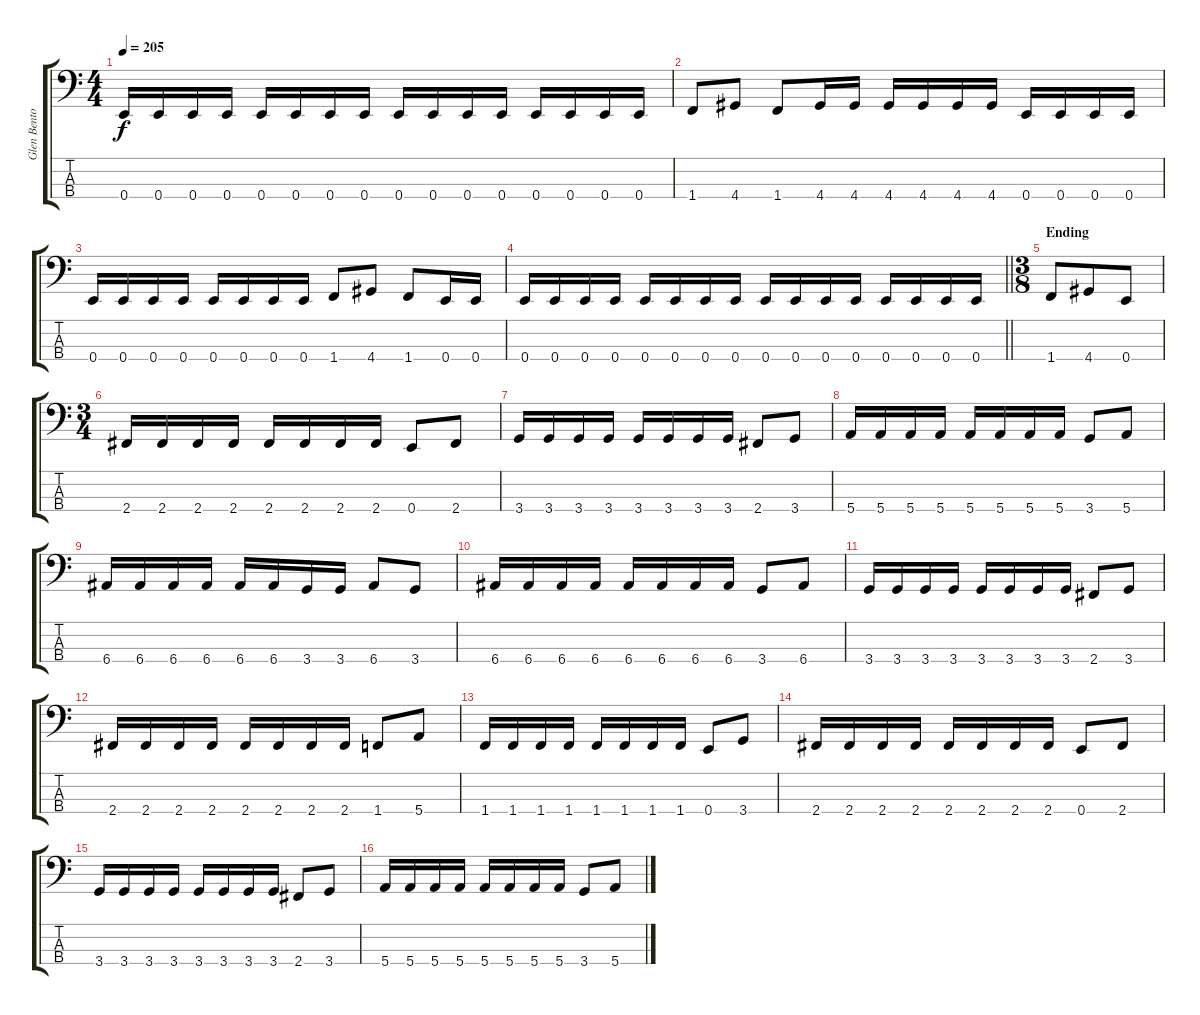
\track ("Glen Benton" "Glen Bento") {instrument electricbasspick}
\staff {score tabs}
\tuning (G2 D2 A1 E1) {hide}
\ts (4 4)
\tempo 205
\clef f4
\ks c
0.4.16{dy f} 0.4.16 0.4.16 0.4.16 0.4.16 0.4.16 0.4.16 0.4.16 0.4.16 0.4.16 0.4.16 0.4.16 0.4.16 0.4.16 0.4.16 0.4.16 |
1.4.8 4.4.8 1.4.8 4.4.16 4.4.16 4.4.16 4.4.16 4.4.16 4.4.16 0.4.16 0.4.16 0.4.16 0.4.16 |
0.4.16 0.4.16 0.4.16 0.4.16 0.4.16 0.4.16 0.4.16 0.4.16 1.4.8 4.4.8 1.4.8 0.4.16 0.4.16 |
\barLineRight lightlight
0.4.16 0.4.16 0.4.16 0.4.16 0.4.16 0.4.16 0.4.16 0.4.16 0.4.16 0.4.16 0.4.16 0.4.16 0.4.16 0.4.16 0.4.16 0.4.16 |
\ts (3 8)
\section ("" "Ending")
1.4.8 4.4.8 0.4.8 |
\ts (3 4)
2.4.16 2.4.16 2.4.16 2.4.16 2.4.16 2.4.16 2.4.16 2.4.16 0.4.8 2.4.8 |
3.4.16 3.4.16 3.4.16 3.4.16 3.4.16 3.4.16 3.4.16 3.4.16 2.4.8 3.4.8 |
5.4.16 5.4.16 5.4.16 5.4.16 5.4.16 5.4.16 5.4.16 5.4.16 3.4.8 5.4.8 |
6.4.16 6.4.16 6.4.16 6.4.16 6.4.16 6.4.16 3.4.16 3.4.16 6.4.8 3.4.8 |
6.4.16 6.4.16 6.4.16 6.4.16 6.4.16 6.4.16 6.4.16 6.4.16 3.4.8 6.4.8 |
3.4.16 3.4.16 3.4.16 3.4.16 3.4.16 3.4.16 3.4.16 3.4.16 2.4.8 3.4.8 |
2.4.16 2.4.16 2.4.16 2.4.16 2.4.16 2.4.16 2.4.16 2.4.16 1.4.8 5.4.8 |
1.4.16 1.4.16 1.4.16 1.4.16 1.4.16 1.4.16 1.4.16 1.4.16 0.4.8 3.4.8 |
2.4.16 2.4.16 2.4.16 2.4.16 2.4.16 2.4.16 2.4.16 2.4.16 0.4.8 2.4.8 |
3.4.16 3.4.16 3.4.16 3.4.16 3.4.16 3.4.16 3.4.16 3.4.16 2.4.8 3.4.8 |
5.4.16 5.4.16 5.4.16 5.4.16 5.4.16 5.4.16 5.4.16 5.4.16 3.4.8 5.4.8
